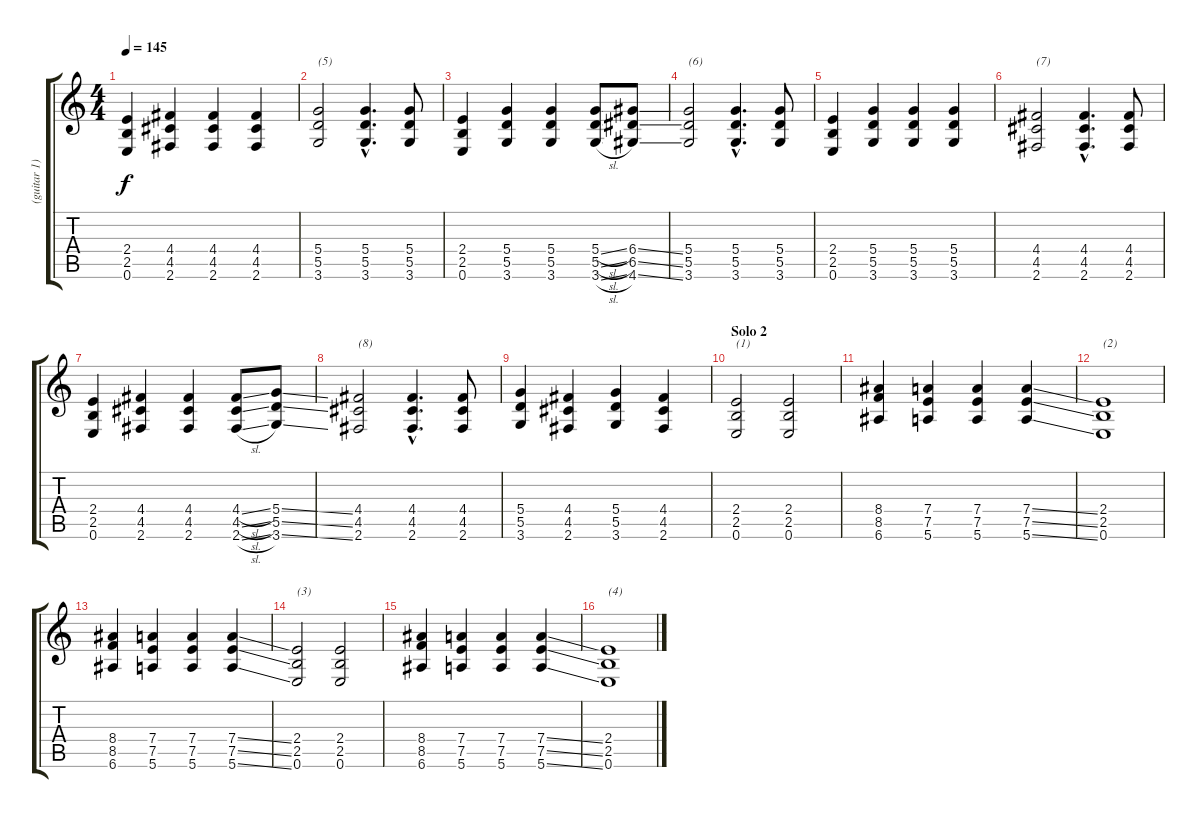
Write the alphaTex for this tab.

\track ("(guitar 1)" "(guitar 1)") {instrument overdrivenguitar}
\staff {score tabs}
\tuning (E4 B3 G3 D3 A2 E2) {hide}
\ts (4 4)
\tempo 145
\clef g2
\ks c
(2.4 2.5 0.6).4{dy f} (4.4 4.5 2.6).4 (4.4 4.5 2.6).4 (4.4 4.5 2.6).4 |
(5.4 5.5 3.6).2{txt "(5)"} (5.4{hac} 5.5{hac} 3.6{hac}).4{d} (5.4 5.5 3.6).8 |
(2.4 2.5 0.6).4 (5.4 5.5 3.6).4 (5.4 5.5 3.6).4 (5.4{sl} 5.5{sl} 3.6{sl}).8 (6.4{ss} 6.5{ss} 4.6{ss}).8 |
(5.4 5.5 3.6).2{txt "(6)"} (5.4{hac} 5.5{hac} 3.6{hac}).4{d} (5.4 5.5 3.6).8 |
(2.4 2.5 0.6).4 (5.4 5.5 3.6).4 (5.4 5.5 3.6).4 (5.4 5.5 3.6).4 |
(4.4 4.5 2.6).2{txt "(7)"} (4.4{hac} 4.5{hac} 2.6{hac}).4{d} (4.4 4.5 2.6).8 |
(2.4 2.5 0.6).4 (4.4 4.5 2.6).4 (4.4 4.5 2.6).4 (4.4{sl} 4.5{sl} 2.6{sl}).8 (5.4{ss} 5.5{ss} 3.6{ss}).8 |
(4.4 4.5 2.6).2{txt "(8)"} (4.4{hac} 4.5{hac} 2.6{hac}).4{d} (4.4 4.5 2.6).8 |
(5.4 5.5 3.6).4 (4.4 4.5 2.6).4 (5.4 5.5 3.6).4 (4.4 4.5 2.6).4 |
\section ("" "Solo 2")
(2.4 2.5 0.6).2{txt "(1)"} (2.4 2.5 0.6).2 |
(8.4 8.5 6.6).4 (7.4 7.5 5.6).4 (7.4 7.5 5.6).4 (7.4{ss} 7.5{ss} 5.6{ss}).4 |
(2.4 2.5 0.6).1{txt "(2)"} |
(8.4 8.5 6.6).4 (7.4 7.5 5.6).4 (7.4 7.5 5.6).4 (7.4{ss} 7.5{ss} 5.6{ss}).4 |
(2.4 2.5 0.6).2{txt "(3)"} (2.4 2.5 0.6).2 |
(8.4 8.5 6.6).4 (7.4 7.5 5.6).4 (7.4 7.5 5.6).4 (7.4{ss} 7.5{ss} 5.6{ss}).4 |
(2.4 2.5 0.6).1{txt "(4)"}
